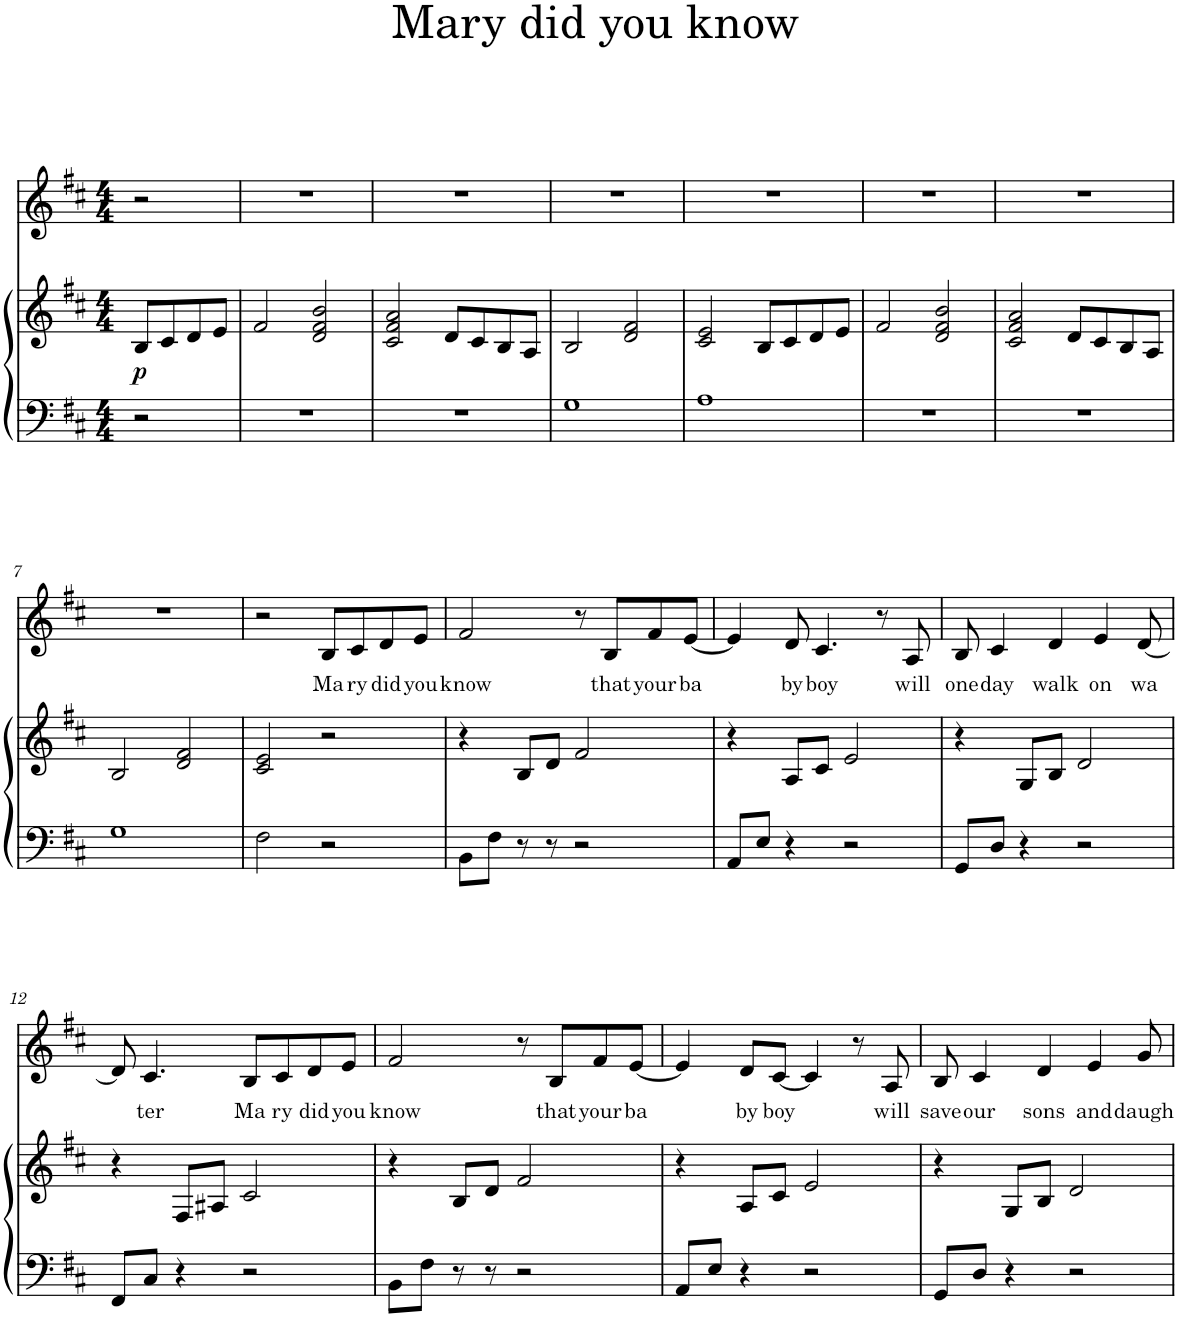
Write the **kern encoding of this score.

**kern	**kern	**dynam	**kern	**text
*part2	*part2	*part2	*part1	*part1
*staff3	*staff2	*staff2/3	*staff1	*staff1
*I"Piano	*	*	*I"Voice	*
*I'Pno	*	*	*I'V	*
*clefF4	*clefG2	*	*clefG2	*
*k[f#c#]	*k[f#c#]	*	*k[f#c#]	*
*M4/4	*M4/4	*	*M4/4	*
=	=	=	=	=
!	!	!LO:DY:b	!	!
2r	8B/L	p	2r	.
.	8c#/	.	.	.
.	8d/	.	.	.
.	8e/J	.	.	.
=1	=1	=1	=1	=1
1r	2f#/	.	1r	.
.	2d/ 2f#/ 2b/	.	.	.
=2	=2	=2	=2	=2
1r	2c#/ 2f#/ 2a/	.	1r	.
.	8d/L	.	.	.
.	8c#/	.	.	.
.	8B/	.	.	.
.	8A/J	.	.	.
=3	=3	=3	=3	=3
1G	2B/	.	1r	.
.	2d/ 2f#/	.	.	.
=4	=4	=4	=4	=4
1A	2c#/ 2e/	.	1r	.
.	8B/L	.	.	.
.	8c#/	.	.	.
.	8d/	.	.	.
.	8e/J	.	.	.
=5	=5	=5	=5	=5
1r	2f#/	.	1r	.
.	2d/ 2f#/ 2b/	.	.	.
=6	=6	=6	=6	=6
1r	2c#/ 2f#/ 2a/	.	1r	.
.	8d/L	.	.	.
.	8c#/	.	.	.
.	8B/	.	.	.
.	8A/J	.	.	.
!!LO:LB:g=z
=7	=7	=7	=7	=7
1G	2B/	.	1r	.
.	2d/ 2f#/	.	.	.
=8	=8	=8	=8	=8
2F#\	2c#/ 2e/	.	2r	.
!	!	!	!	!LO:LY:b
2r	2r	.	8B/L	Ma
!	!	!	!	!LO:LY:b
.	.	.	8c#/	ry
!	!	!	!	!LO:LY:b
.	.	.	8d/	did
!	!	!	!	!LO:LY:b
.	.	.	8e/J	you
=9	=9	=9	=9	=9
!	!	!	!	!LO:LY:b
8BB\L	4r	.	2f#/	know
8F#\J	.	.	.	.
8r	8B/L	.	.	.
8r	8d/J	.	.	.
2r	2f#/	.	8r	.
!	!	!	!	!LO:LY:b
.	.	.	8B/L	that
!	!	!	!	!LO:LY:b
.	.	.	8f#/	your
!	!	!	!	!LO:LY:b
.	.	.	[8e/J	ba
=10	=10	=10	=10	=10
8AA/L	4r	.	4e/]	.
8E/J	.	.	.	.
!	!	!	!	!LO:LY:b
4r	8A/L	.	8d/	by
!	!	!	!	!LO:LY:b
.	8c#/J	.	4.c#/	boy
2r	2e/	.	.	.
.	.	.	8r	.
!	!	!	!	!LO:LY:b
.	.	.	8A/	will
=11	=11	=11	=11	=11
!	!	!	!	!LO:LY:b
8GG/L	4r	.	8B/	one
!	!	!	!	!LO:LY:b
8D/J	.	.	4c#/	day
4r	8G/L	.	.	.
!	!	!	!	!LO:LY:b
.	8B/J	.	4d/	walk
2r	2d/	.	.	.
!	!	!	!	!LO:LY:b
.	.	.	4e/	on
!	!	!	!	!LO:LY:b
.	.	.	[8d/	wa
!!LO:LB:g=z
=12	=12	=12	=12	=12
8FF#/L	4r	.	8d/]	.
!	!	!	!	!LO:LY:b
8C#/J	.	.	4.c#/	ter
4r	8F#/L	.	.	.
.	8A#X/J	.	.	.
!	!	!	!	!LO:LY:b
2r	2c#/	.	8B/L	Ma
!	!	!	!	!LO:LY:b
.	.	.	8c#/	ry
!	!	!	!	!LO:LY:b
.	.	.	8d/	did
!	!	!	!	!LO:LY:b
.	.	.	8e/J	you
=13	=13	=13	=13	=13
!	!	!	!	!LO:LY:b
8BB\L	4r	.	2f#/	know
8F#\J	.	.	.	.
8r	8B/L	.	.	.
8r	8d/J	.	.	.
2r	2f#/	.	8r	.
!	!	!	!	!LO:LY:b
.	.	.	8B/L	that
!	!	!	!	!LO:LY:b
.	.	.	8f#/	your
!	!	!	!	!LO:LY:b
.	.	.	[8e/J	ba
=14	=14	=14	=14	=14
8AA/L	4r	.	4e/]	.
8E/J	.	.	.	.
!	!	!	!	!LO:LY:b
4r	8A/L	.	8d/L	by
!	!	!	!	!LO:LY:b
.	8c#/J	.	[8c#/J	boy
2r	2e/	.	4c#/]	.
.	.	.	8r	.
!	!	!	!	!LO:LY:b
.	.	.	8A/	will
=15	=15	=15	=15	=15
!	!	!	!	!LO:LY:b
8GG/L	4r	.	8B/	save
!	!	!	!	!LO:LY:b
8D/J	.	.	4c#/	our
4r	8G/L	.	.	.
!	!	!	!	!LO:LY:b
.	8B/J	.	4d/	sons
2r	2d/	.	.	.
!	!	!	!	!LO:LY:b
.	.	.	4e/	and
!	!	!	!	!LO:LY:b
.	.	.	8g/	daugh
=	=	=	=	=
*-	*-	*-	*-	*-
